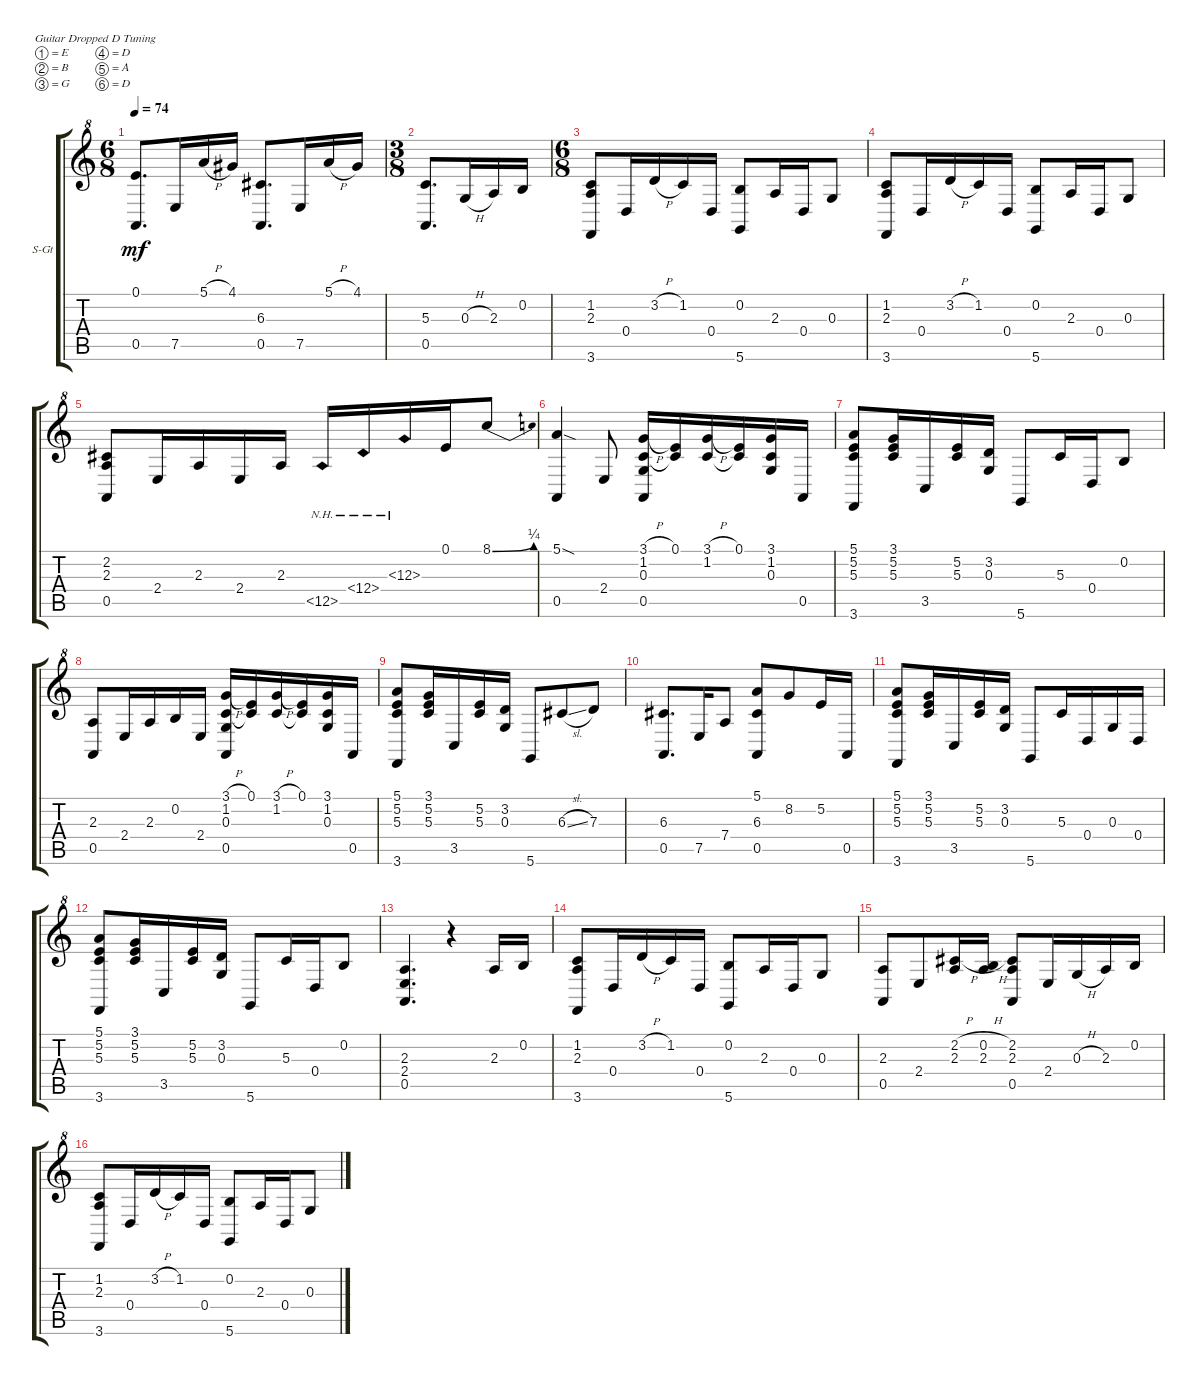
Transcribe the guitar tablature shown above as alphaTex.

\defaultSystemsLayout 4
\bracketExtendMode groupsimilarinstruments
\firstSystemTrackNameOrientation horizontal
\otherSystemsTrackNameOrientation horizontal
\track ("Steel Guitar" "S-Gt") {instrument acousticguitarsteel}
\staff {score tabs}
\tuning (E4 B3 G3 D3 A2 D2)
\ts (6 8)
\tempo 74
\clef g2
\ottava 8va
\ks c
(0.1 0.5).8{d dy mf} 7.5.16 5.1{h}.16 4.1.16 (0.5 6.3).8{d} 7.5.16 5.1{h}.16 4.1.16 |
\ts (3 8)
(5.3 0.5).8{d} 0.3{h}.16 2.3.16 0.2.16 |
\ts (6 8)
(1.2 2.3 3.6).8 0.4.16 3.2{h}.16 1.2.16 0.4.16 (0.2 5.6).8 2.3.16 0.4.16 0.3.8 |
(1.2 2.3 3.6).8 0.4.16 3.2{h}.16 1.2.16 0.4.16 (0.2 5.6).8 2.3.16 0.4.16 0.3.8 |
(2.2 2.3 0.5).8 2.4.16 2.3.16 2.4.16 2.3.16 12.5{nh}.16 12.4{nh}.16 12.3{nh}.16 0.1.16 8.1{be (bend 0 0 15 1)}.8 |
(5.1{sod} 0.5).4 2.4.8 (0.5 0.3 1.2 3.1{h}).16 (0.1 1.2{t}).16 (3.1{h} 1.2).16 (0.1 1.2{t}).16 (3.1 1.2 0.3).16 0.5.16 |
(5.1 5.2 5.3 3.6).8 (3.1 5.2 5.3).16 3.5.16 (5.2 5.3).16 (3.2 0.3).16 5.6.8 5.3.16 0.4.16 0.2.8 |
(2.3 0.5).8 2.4.16 2.3.16 0.2.16 2.4.16 (0.5 0.3 1.2 3.1{h}).16 (0.1 1.2{t}).16 (3.1{h} 1.2).16 (0.1 1.2{t}).16 (3.1 1.2 0.3).16 0.5.16 |
(5.1 5.2 5.3 3.6).8 (3.1 5.2 5.3).16 3.5.16 (5.2 5.3).16 (3.2 0.3).16 5.6.8 6.3{sl}.8 7.3.8 |
(6.3 0.5).8{d} 7.5.16 7.4.8 (0.5 6.3 5.1).8 8.2.8 5.2.16 0.5.16 |
(5.1 5.2 5.3 3.6).8 (3.1 5.2 5.3).16 3.5.16 (5.2 5.3).16 (3.2 0.3).16 5.6.8 5.3.16 0.4.16 0.3.16 0.4.16 |
(5.1 5.2 5.3 3.6).8 (3.1 5.2 5.3).16 3.5.16 (5.2 5.3).16 (3.2 0.3).16 5.6.8 5.3.16 0.4.16 0.2.8 |
(2.3 2.4 0.5).4{d} r.4 2.3.16 0.2.16 |
(1.2 2.3 3.6).8 0.4.16 3.2{h}.16 1.2.16 0.4.16 (0.2 5.6).8 2.3.16 0.4.16 0.3.8 |
(2.3 0.5).8 2.4.8 (2.2{h} 2.3).16 (2.3 0.2{h}).16 (2.2 2.3 0.5).8 2.4.16 0.3{h}.16 2.3.16 0.2.16 |
(1.2 2.3 3.6).8 0.4.16 3.2{h}.16 1.2.16 0.4.16 (0.2 5.6).8 2.3.16 0.4.16 0.3.8
